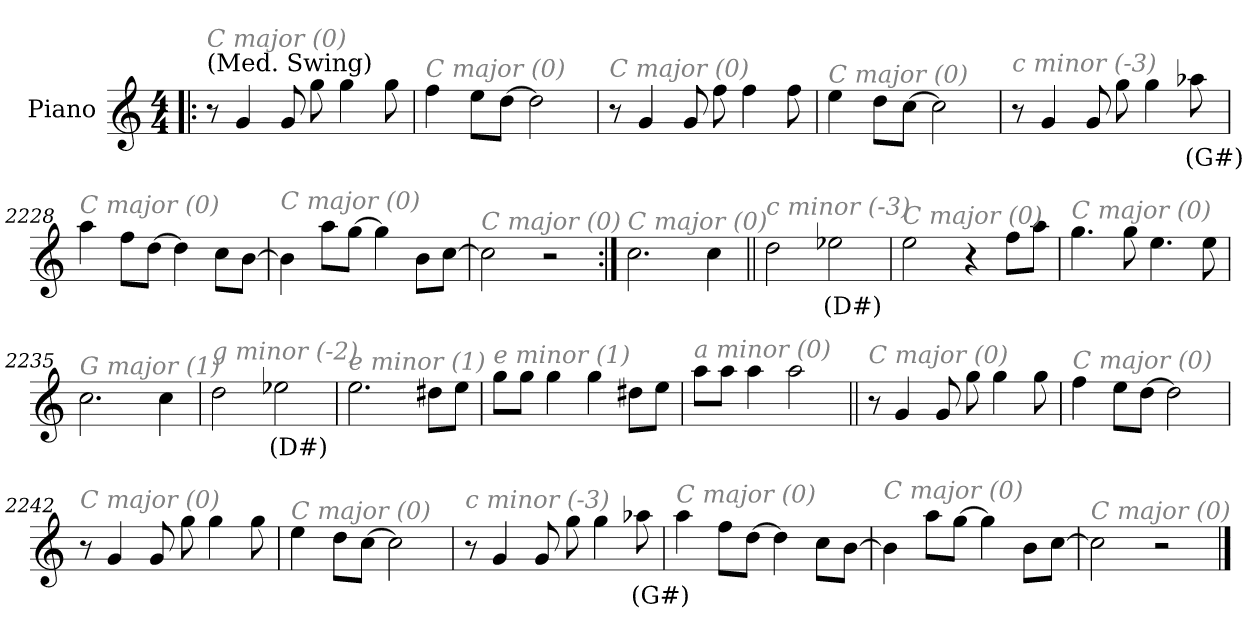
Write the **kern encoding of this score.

**kern	**text
*part1	*part1
*staff1	*staff1
*I"Piano	*
*I'Pno.	*
*clefG2	*
*k[]	*
*M4/4	*
*MM168	*
=1!|:	=1!|:
!LO:TX:a:t=(Med. Swing)	!
!LO:TX:i:color=#808080:t=C major (0)	!
8r	.
4g/	.
8g/	.
8gg\	.
4gg\	.
8gg\	.
=2224	=2224
!LO:TX:i:color=#808080:t=C major (0)	!
4ff\	.
8ee\L	.
[8dd\J	.
2dd\]	.
=2225	=2225
!LO:TX:i:color=#808080:t=C major (0)	!
8r	.
4g/	.
8g/	.
8ff\	.
4ff\	.
8ff\	.
=2226	=2226
!LO:TX:i:color=#808080:t=C major (0)	!
4ee\	.
8dd\L	.
[8cc\J	.
2cc\]	.
!!LO:LB:g=z
=2227	=2227
!LO:TX:i:color=#808080:t=c minor (-3)	!
8r	.
4g/	.
8g/	.
8gg\	.
4gg\	.
8aa-Xi\	(G#)
=2228	=2228
!LO:TX:i:color=#808080:t=C major (0)	!
4aa\	.
8ff\L	.
[8dd\J	.
4dd\]	.
8cc\L	.
[8b\J	.
=2229	=2229
!LO:TX:i:color=#808080:t=C major (0)	!
4b\]	.
8aa\L	.
[8gg\J	.
4gg\]	.
8b\L	.
[8cc\J	.
=2230	=2230
!LO:TX:i:color=#808080:t=C major (0)	!
2cc\]	.
2r	.
!!LO:LB:g=z
=2231:|!	=2231:|!
!LO:TX:i:color=#808080:t=C major (0)	!
2.cc\	.
4cc\	.
=2232||	=2232||
!LO:TX:i:color=#808080:t=c minor (-3)	!
2dd\	.
2ee-Xi\	(D#)
=2233	=2233
!LO:TX:i:color=#808080:t=C major (0)	!
2ee\	.
4r	.
8ff\L	.
8aa\J	.
=2234	=2234
!LO:TX:i:color=#808080:t=C major (0)	!
4.gg\	.
8gg\	.
4.ee\	.
8ee\	.
!!LO:LB:g=z
=2235	=2235
!LO:TX:i:color=#808080:t=G major (1)	!
2.cc\	.
4cc\	.
=2236	=2236
!LO:TX:i:color=#808080:t=g minor (-2)	!
2dd\	.
2ee-Xi\	(D#)
=2237	=2237
!LO:TX:i:color=#808080:t=e minor (1)	!
2.ee\	.
8dd#X\L	.
8ee\J	.
=2238	=2238
!LO:TX:i:color=#808080:t=e minor (1)	!
8gg\L	.
8gg\J	.
4gg\	.
4gg\	.
8dd#X\L	.
8ee\J	.
!!LO:LB:g=z
=2239	=2239
!LO:TX:i:color=#808080:t=a minor (0)	!
8aa\L	.
8aa\J	.
4aa\	.
2aa\	.
=2240||	=2240||
!LO:TX:i:color=#808080:t=C major (0)	!
8r	.
4g/	.
8g/	.
8gg\	.
4gg\	.
8gg\	.
=2241	=2241
!LO:TX:i:color=#808080:t=C major (0)	!
4ff\	.
8ee\L	.
[8dd\J	.
2dd\]	.
=2242	=2242
!LO:TX:i:color=#808080:t=C major (0)	!
8r	.
4g/	.
8g/	.
8gg\	.
4gg\	.
8gg\	.
!!LO:LB:g=z
=2243	=2243
!LO:TX:i:color=#808080:t=C major (0)	!
4ee\	.
8dd\L	.
[8cc\J	.
2cc\]	.
=2244	=2244
!LO:TX:i:color=#808080:t=c minor (-3)	!
8r	.
4g/	.
8g/	.
8gg\	.
4gg\	.
8aa-Xi\	(G#)
=2245	=2245
!LO:TX:i:color=#808080:t=C major (0)	!
4aa\	.
8ff\L	.
[8dd\J	.
4dd\]	.
8cc\L	.
[8b\J	.
=2246	=2246
!LO:TX:i:color=#808080:t=C major (0)	!
4b\]	.
8aa\L	.
[8gg\J	.
4gg\]	.
8b\L	.
[8cc\J	.
=2247	=2247
!LO:TX:i:color=#808080:t=C major (0)	!
2cc\]	.
2r	.
==	==
*-	*-
